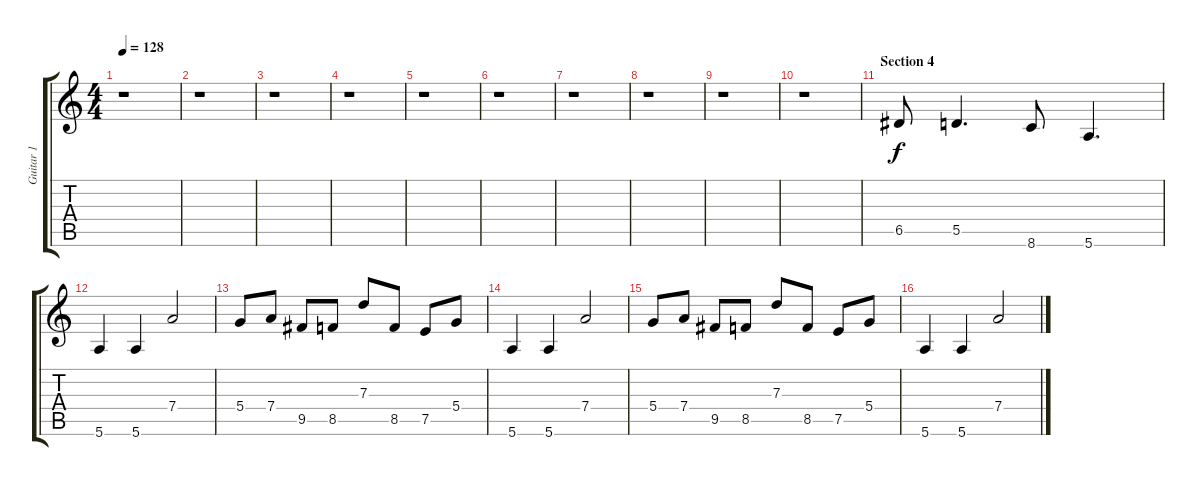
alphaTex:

\track ("Guitar 1" "Guitar 1") {instrument distortionguitar}
\staff {score tabs}
\tuning (E4 B3 G3 D3 A2 E2) {hide}
\ts (4 4)
\tempo 128
\clef g2
\ks c
r.1{dy f} |
r.1 |
r.1 |
r.1 |
r.1 |
r.1 |
r.1 |
r.1 |
r.1 |
r.1 |
\section ("" "Section 4")
6.5.8 5.5.4{d} 8.6.8 5.6.4{d} |
5.6.4 5.6.4 7.4.2 |
5.4.8 7.4.8 9.5.8 8.5.8 7.3.8 8.5.8 7.5.8 5.4.8 |
5.6.4 5.6.4 7.4.2 |
5.4.8 7.4.8 9.5.8 8.5.8 7.3.8 8.5.8 7.5.8 5.4.8 |
5.6.4 5.6.4 7.4.2
